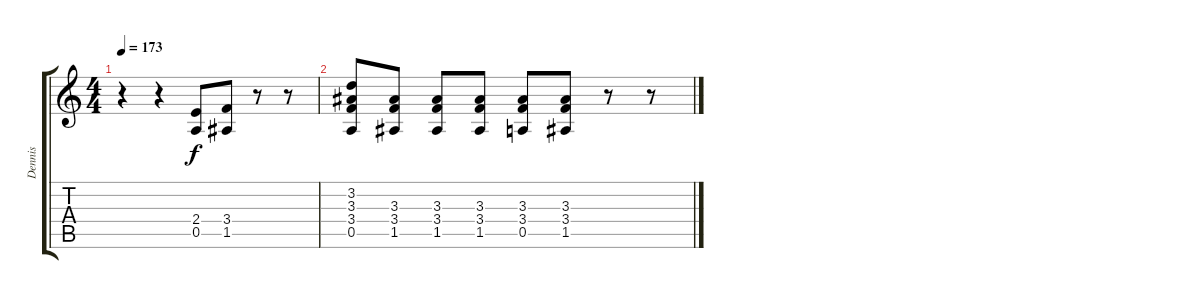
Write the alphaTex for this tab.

\track ("Dennis" "Dennis") {instrument distortionguitar}
\staff {score tabs}
\tuning (E4 B3 G3 D3 A2 E2) {hide}
\ts (4 4)
\tempo 173
\clef g2
\ks c
r.4{dy f} r.4 (2.4 0.5).8 (3.4 1.5).8 r.8 r.8 |
(3.2 3.3 3.4 0.5).8 (3.3 3.4 1.5).8 (3.3 3.4 1.5).8 (3.3 3.4 1.5).8 (3.3 3.4 0.5).8 (3.3 3.4 1.5).8 r.8 r.8
